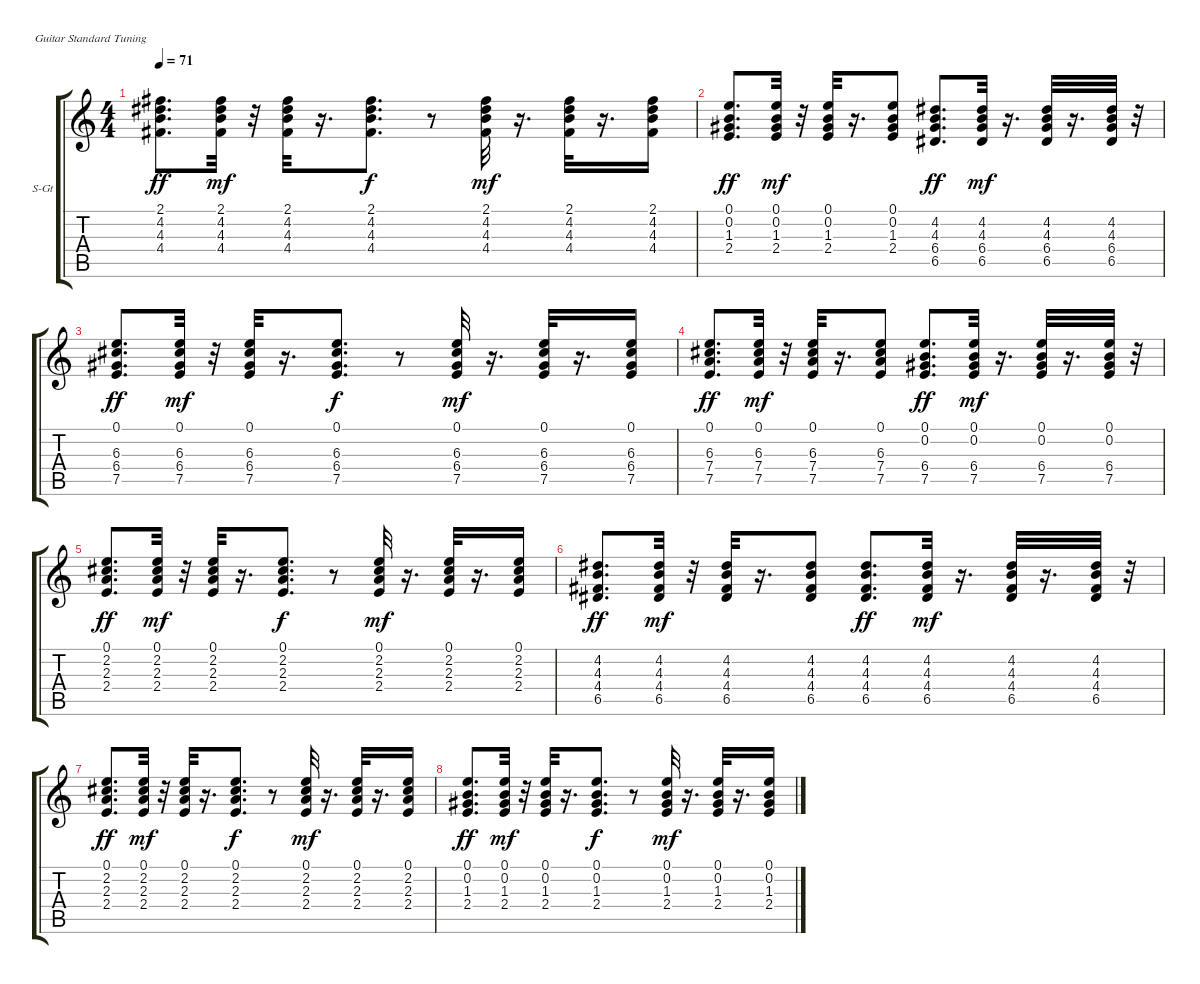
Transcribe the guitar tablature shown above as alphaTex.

\bracketExtendMode groupsimilarinstruments
\firstSystemTrackNameOrientation horizontal
\otherSystemsTrackNameOrientation horizontal
\track ("Гитара 1" "S-Gt") {instrument acousticguitarsteel}
\staff {score tabs}
\tuning (E4 B3 G3 D3 A2 E2)
\ts (4 4)
\tempo 71
\clef g2
\ks c
(2.1 4.2 4.3 4.4).8{d dy ff} (2.1 4.2 4.3 4.4).32{dy mf} r.32 (2.1 4.2 4.3 4.4).32 r.16{d} (2.1 4.2 4.3 4.4).8{d dy f} r.8 (2.1 4.2 4.3 4.4).32{dy mf} r.16{d} (2.1 4.2 4.3 4.4).32 r.16{d} (2.1 4.2 4.3 4.4).16 |
(0.1 0.2 1.3 2.4).8{d dy ff} (0.1 0.2 1.3 2.4).32{dy mf} r.32 (0.1 0.2 1.3 2.4).32 r.16{d} (0.1 0.2 1.3 2.4).8 (4.2 4.3 6.4 6.5).8{d dy ff} (4.2 4.3 6.4 6.5).32{dy mf} r.16{d} (4.2 4.3 6.4 6.5).32 r.16{d} (4.2 4.3 6.4 6.5).32 r.32 |
(0.1 6.3 6.4 7.5).8{d dy ff} (0.1 6.3 6.4 7.5).32{dy mf} r.32 (0.1 6.3 6.4 7.5).32 r.16{d} (0.1 6.3 6.4 7.5).8{d dy f} r.8 (0.1 6.3 6.4 7.5).32{dy mf} r.16{d} (0.1 6.3 6.4 7.5).32 r.16{d} (0.1 6.3 6.4 7.5).16 |
(0.1 6.3 7.4 7.5).8{d dy ff} (0.1 6.3 7.4 7.5).32{dy mf} r.32 (0.1 6.3 7.4 7.5).32 r.16{d} (0.1 6.3 7.4 7.5).8 (0.1 0.2 6.4 7.5).8{d dy ff} (0.1 0.2 6.4 7.5).32{dy mf} r.16{d} (0.1 0.2 6.4 7.5).32 r.16{d} (0.1 0.2 6.4 7.5).32 r.32 |
(0.1 2.2 2.3 2.4).8{d dy ff} (0.1 2.2 2.3 2.4).32{dy mf} r.32 (0.1 2.2 2.3 2.4).32 r.16{d} (0.1 2.2 2.3 2.4).8{d dy f} r.8 (0.1 2.2 2.3 2.4).32{dy mf} r.16{d} (0.1 2.2 2.3 2.4).32 r.16{d} (0.1 2.2 2.3 2.4).16 |
(4.2 4.3 4.4 6.5).8{d dy ff} (4.2 4.3 4.4 6.5).32{dy mf} r.32 (4.2 4.3 4.4 6.5).32 r.16{d} (4.2 4.3 4.4 6.5).8 (4.2 4.3 4.4 6.5).8{d dy ff} (4.2 4.3 4.4 6.5).32{dy mf} r.16{d} (4.2 4.3 4.4 6.5).32 r.16{d} (4.2 4.3 4.4 6.5).32 r.32 |
(0.1 2.2 2.3 2.4).8{d dy ff} (0.1 2.2 2.3 2.4).32{dy mf} r.32 (0.1 2.2 2.3 2.4).32 r.16{d} (0.1 2.2 2.3 2.4).8{d dy f} r.8 (0.1 2.2 2.3 2.4).32{dy mf} r.16{d} (0.1 2.2 2.3 2.4).32 r.16{d} (0.1 2.2 2.3 2.4).16 |
(0.1 0.2 1.3 2.4).8{d dy ff} (0.1 0.2 1.3 2.4).32{dy mf} r.32 (0.1 0.2 1.3 2.4).32 r.16{d} (0.1 0.2 1.3 2.4).8{d dy f} r.8 (0.1 0.2 1.3 2.4).32{dy mf} r.16{d} (0.1 0.2 1.3 2.4).32 r.16{d} (0.1 0.2 1.3 2.4).16
